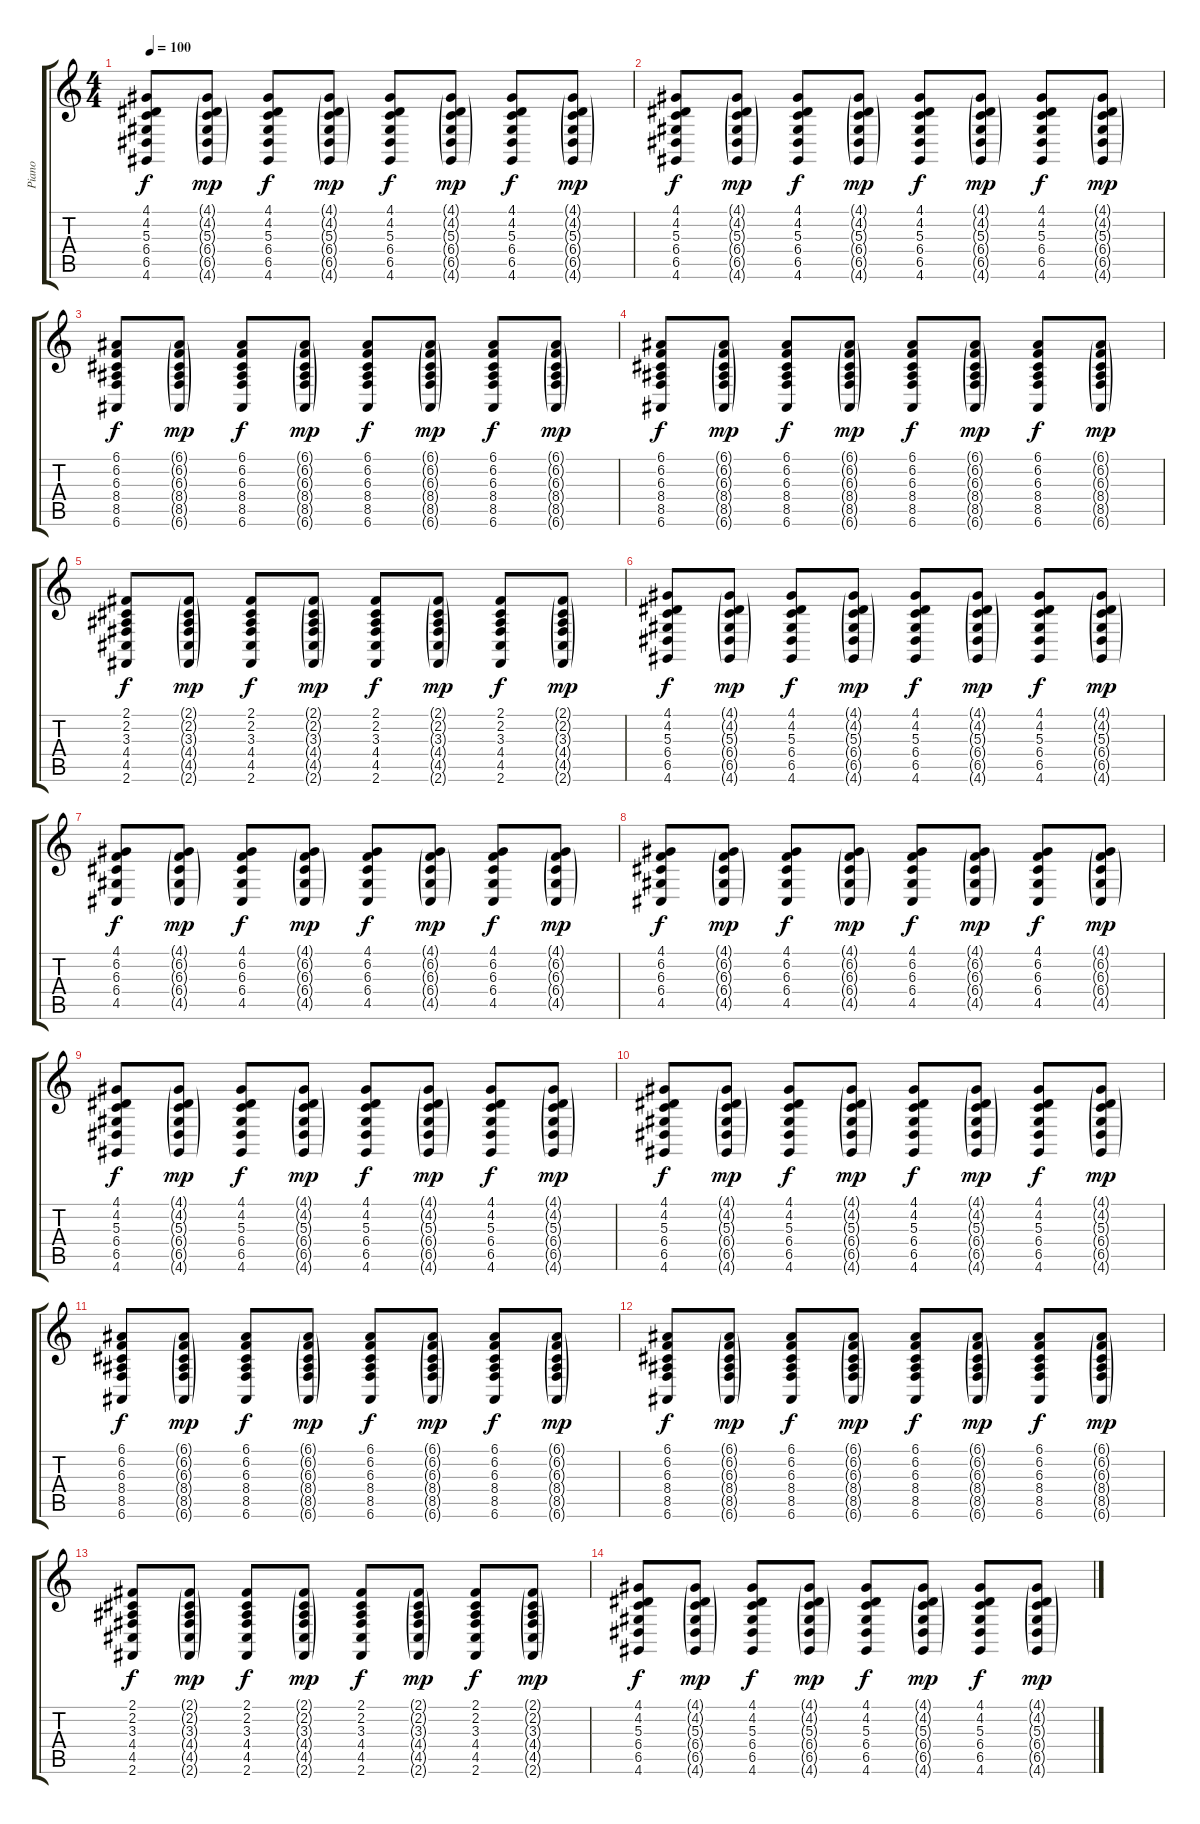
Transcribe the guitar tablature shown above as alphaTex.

\track ("Piano" "Piano") {instrument brightacousticpiano}
\staff {score tabs}
\tuning (E4 B3 G3 D3 A2 E2) {hide}
\ts (4 4)
\tempo 100
\clef g2
\ks c
(4.1 4.2 5.3 6.4 6.5 4.6).8{dy f} (4.1{g} 4.2{g} 5.3{g} 6.4{g} 6.5{g} 4.6{g}).8{dy mp} (4.1 4.2 5.3 6.4 6.5 4.6).8{dy f} (4.1{g} 4.2{g} 5.3{g} 6.4{g} 6.5{g} 4.6{g}).8{dy mp} (4.1 4.2 5.3 6.4 6.5 4.6).8{dy f} (4.1{g} 4.2{g} 5.3{g} 6.4{g} 6.5{g} 4.6{g}).8{dy mp} (4.1 4.2 5.3 6.4 6.5 4.6).8{dy f} (4.1{g} 4.2{g} 5.3{g} 6.4{g} 6.5{g} 4.6{g}).8{dy mp} |
(4.1 4.2 5.3 6.4 6.5 4.6).8{dy f} (4.1{g} 4.2{g} 5.3{g} 6.4{g} 6.5{g} 4.6{g}).8{dy mp} (4.1 4.2 5.3 6.4 6.5 4.6).8{dy f} (4.1{g} 4.2{g} 5.3{g} 6.4{g} 6.5{g} 4.6{g}).8{dy mp} (4.1 4.2 5.3 6.4 6.5 4.6).8{dy f} (4.1{g} 4.2{g} 5.3{g} 6.4{g} 6.5{g} 4.6{g}).8{dy mp} (4.1 4.2 5.3 6.4 6.5 4.6).8{dy f} (4.1{g} 4.2{g} 5.3{g} 6.4{g} 6.5{g} 4.6{g}).8{dy mp} |
(6.1 6.2 6.3 8.4 8.5 6.6).8{dy f} (6.1{g} 6.2{g} 6.3{g} 8.4{g} 8.5{g} 6.6{g}).8{dy mp} (6.1 6.2 6.3 8.4 8.5 6.6).8{dy f} (6.1{g} 6.2{g} 6.3{g} 8.4{g} 8.5{g} 6.6{g}).8{dy mp} (6.1 6.2 6.3 8.4 8.5 6.6).8{dy f} (6.1{g} 6.2{g} 6.3{g} 8.4{g} 8.5{g} 6.6{g}).8{dy mp} (6.1 6.2 6.3 8.4 8.5 6.6).8{dy f} (6.1{g} 6.2{g} 6.3{g} 8.4{g} 8.5{g} 6.6{g}).8{dy mp} |
(6.1 6.2 6.3 8.4 8.5 6.6).8{dy f} (6.1{g} 6.2{g} 6.3{g} 8.4{g} 8.5{g} 6.6{g}).8{dy mp} (6.1 6.2 6.3 8.4 8.5 6.6).8{dy f} (6.1{g} 6.2{g} 6.3{g} 8.4{g} 8.5{g} 6.6{g}).8{dy mp} (6.1 6.2 6.3 8.4 8.5 6.6).8{dy f} (6.1{g} 6.2{g} 6.3{g} 8.4{g} 8.5{g} 6.6{g}).8{dy mp} (6.1 6.2 6.3 8.4 8.5 6.6).8{dy f} (6.1{g} 6.2{g} 6.3{g} 8.4{g} 8.5{g} 6.6{g}).8{dy mp} |
(2.1 2.2 3.3 4.4 4.5 2.6).8{dy f} (2.1{g} 2.2{g} 3.3{g} 4.4{g} 4.5{g} 2.6{g}).8{dy mp} (2.1 2.2 3.3 4.4 4.5 2.6).8{dy f} (2.1{g} 2.2{g} 3.3{g} 4.4{g} 4.5{g} 2.6{g}).8{dy mp} (2.1 2.2 3.3 4.4 4.5 2.6).8{dy f} (2.1{g} 2.2{g} 3.3{g} 4.4{g} 4.5{g} 2.6{g}).8{dy mp} (2.1 2.2 3.3 4.4 4.5 2.6).8{dy f} (2.1{g} 2.2{g} 3.3{g} 4.4{g} 4.5{g} 2.6{g}).8{dy mp} |
(4.1 4.2 5.3 6.4 6.5 4.6).8{dy f} (4.1{g} 4.2{g} 5.3{g} 6.4{g} 6.5{g} 4.6{g}).8{dy mp} (4.1 4.2 5.3 6.4 6.5 4.6).8{dy f} (4.1{g} 4.2{g} 5.3{g} 6.4{g} 6.5{g} 4.6{g}).8{dy mp} (4.1 4.2 5.3 6.4 6.5 4.6).8{dy f} (4.1{g} 4.2{g} 5.3{g} 6.4{g} 6.5{g} 4.6{g}).8{dy mp} (4.1 4.2 5.3 6.4 6.5 4.6).8{dy f} (4.1{g} 4.2{g} 5.3{g} 6.4{g} 6.5{g} 4.6{g}).8{dy mp} |
(4.1 6.2 6.3 6.4 4.5).8{dy f} (4.1{g} 6.2{g} 6.3{g} 6.4{g} 4.5{g}).8{dy mp} (4.1 6.2 6.3 6.4 4.5).8{dy f} (4.1{g} 6.2{g} 6.3{g} 6.4{g} 4.5{g}).8{dy mp} (4.1 6.2 6.3 6.4 4.5).8{dy f} (4.1{g} 6.2{g} 6.3{g} 6.4{g} 4.5{g}).8{dy mp} (4.1 6.2 6.3 6.4 4.5).8{dy f} (4.1{g} 6.2{g} 6.3{g} 6.4{g} 4.5{g}).8{dy mp} |
(4.1 6.2 6.3 6.4 4.5).8{dy f} (4.1{g} 6.2{g} 6.3{g} 6.4{g} 4.5{g}).8{dy mp} (4.1 6.2 6.3 6.4 4.5).8{dy f} (4.1{g} 6.2{g} 6.3{g} 6.4{g} 4.5{g}).8{dy mp} (4.1 6.2 6.3 6.4 4.5).8{dy f} (4.1{g} 6.2{g} 6.3{g} 6.4{g} 4.5{g}).8{dy mp} (4.1 6.2 6.3 6.4 4.5).8{dy f} (4.1{g} 6.2{g} 6.3{g} 6.4{g} 4.5{g}).8{dy mp} |
(4.1 4.2 5.3 6.4 6.5 4.6).8{dy f} (4.1{g} 4.2{g} 5.3{g} 6.4{g} 6.5{g} 4.6{g}).8{dy mp} (4.1 4.2 5.3 6.4 6.5 4.6).8{dy f} (4.1{g} 4.2{g} 5.3{g} 6.4{g} 6.5{g} 4.6{g}).8{dy mp} (4.1 4.2 5.3 6.4 6.5 4.6).8{dy f} (4.1{g} 4.2{g} 5.3{g} 6.4{g} 6.5{g} 4.6{g}).8{dy mp} (4.1 4.2 5.3 6.4 6.5 4.6).8{dy f} (4.1{g} 4.2{g} 5.3{g} 6.4{g} 6.5{g} 4.6{g}).8{dy mp} |
(4.1 4.2 5.3 6.4 6.5 4.6).8{dy f} (4.1{g} 4.2{g} 5.3{g} 6.4{g} 6.5{g} 4.6{g}).8{dy mp} (4.1 4.2 5.3 6.4 6.5 4.6).8{dy f} (4.1{g} 4.2{g} 5.3{g} 6.4{g} 6.5{g} 4.6{g}).8{dy mp} (4.1 4.2 5.3 6.4 6.5 4.6).8{dy f} (4.1{g} 4.2{g} 5.3{g} 6.4{g} 6.5{g} 4.6{g}).8{dy mp} (4.1 4.2 5.3 6.4 6.5 4.6).8{dy f} (4.1{g} 4.2{g} 5.3{g} 6.4{g} 6.5{g} 4.6{g}).8{dy mp} |
(6.1 6.2 6.3 8.4 8.5 6.6).8{dy f} (6.1{g} 6.2{g} 6.3{g} 8.4{g} 8.5{g} 6.6{g}).8{dy mp} (6.1 6.2 6.3 8.4 8.5 6.6).8{dy f} (6.1{g} 6.2{g} 6.3{g} 8.4{g} 8.5{g} 6.6{g}).8{dy mp} (6.1 6.2 6.3 8.4 8.5 6.6).8{dy f} (6.1{g} 6.2{g} 6.3{g} 8.4{g} 8.5{g} 6.6{g}).8{dy mp} (6.1 6.2 6.3 8.4 8.5 6.6).8{dy f} (6.1{g} 6.2{g} 6.3{g} 8.4{g} 8.5{g} 6.6{g}).8{dy mp} |
(6.1 6.2 6.3 8.4 8.5 6.6).8{dy f} (6.1{g} 6.2{g} 6.3{g} 8.4{g} 8.5{g} 6.6{g}).8{dy mp} (6.1 6.2 6.3 8.4 8.5 6.6).8{dy f} (6.1{g} 6.2{g} 6.3{g} 8.4{g} 8.5{g} 6.6{g}).8{dy mp} (6.1 6.2 6.3 8.4 8.5 6.6).8{dy f} (6.1{g} 6.2{g} 6.3{g} 8.4{g} 8.5{g} 6.6{g}).8{dy mp} (6.1 6.2 6.3 8.4 8.5 6.6).8{dy f} (6.1{g} 6.2{g} 6.3{g} 8.4{g} 8.5{g} 6.6{g}).8{dy mp} |
(2.1 2.2 3.3 4.4 4.5 2.6).8{dy f} (2.1{g} 2.2{g} 3.3{g} 4.4{g} 4.5{g} 2.6{g}).8{dy mp} (2.1 2.2 3.3 4.4 4.5 2.6).8{dy f} (2.1{g} 2.2{g} 3.3{g} 4.4{g} 4.5{g} 2.6{g}).8{dy mp} (2.1 2.2 3.3 4.4 4.5 2.6).8{dy f} (2.1{g} 2.2{g} 3.3{g} 4.4{g} 4.5{g} 2.6{g}).8{dy mp} (2.1 2.2 3.3 4.4 4.5 2.6).8{dy f} (2.1{g} 2.2{g} 3.3{g} 4.4{g} 4.5{g} 2.6{g}).8{dy mp} |
(4.1 4.2 5.3 6.4 6.5 4.6).8{dy f} (4.1{g} 4.2{g} 5.3{g} 6.4{g} 6.5{g} 4.6{g}).8{dy mp} (4.1 4.2 5.3 6.4 6.5 4.6).8{dy f} (4.1{g} 4.2{g} 5.3{g} 6.4{g} 6.5{g} 4.6{g}).8{dy mp} (4.1 4.2 5.3 6.4 6.5 4.6).8{dy f} (4.1{g} 4.2{g} 5.3{g} 6.4{g} 6.5{g} 4.6{g}).8{dy mp} (4.1 4.2 5.3 6.4 6.5 4.6).8{dy f} (4.1{g} 4.2{g} 5.3{g} 6.4{g} 6.5{g} 4.6{g}).8{dy mp}
